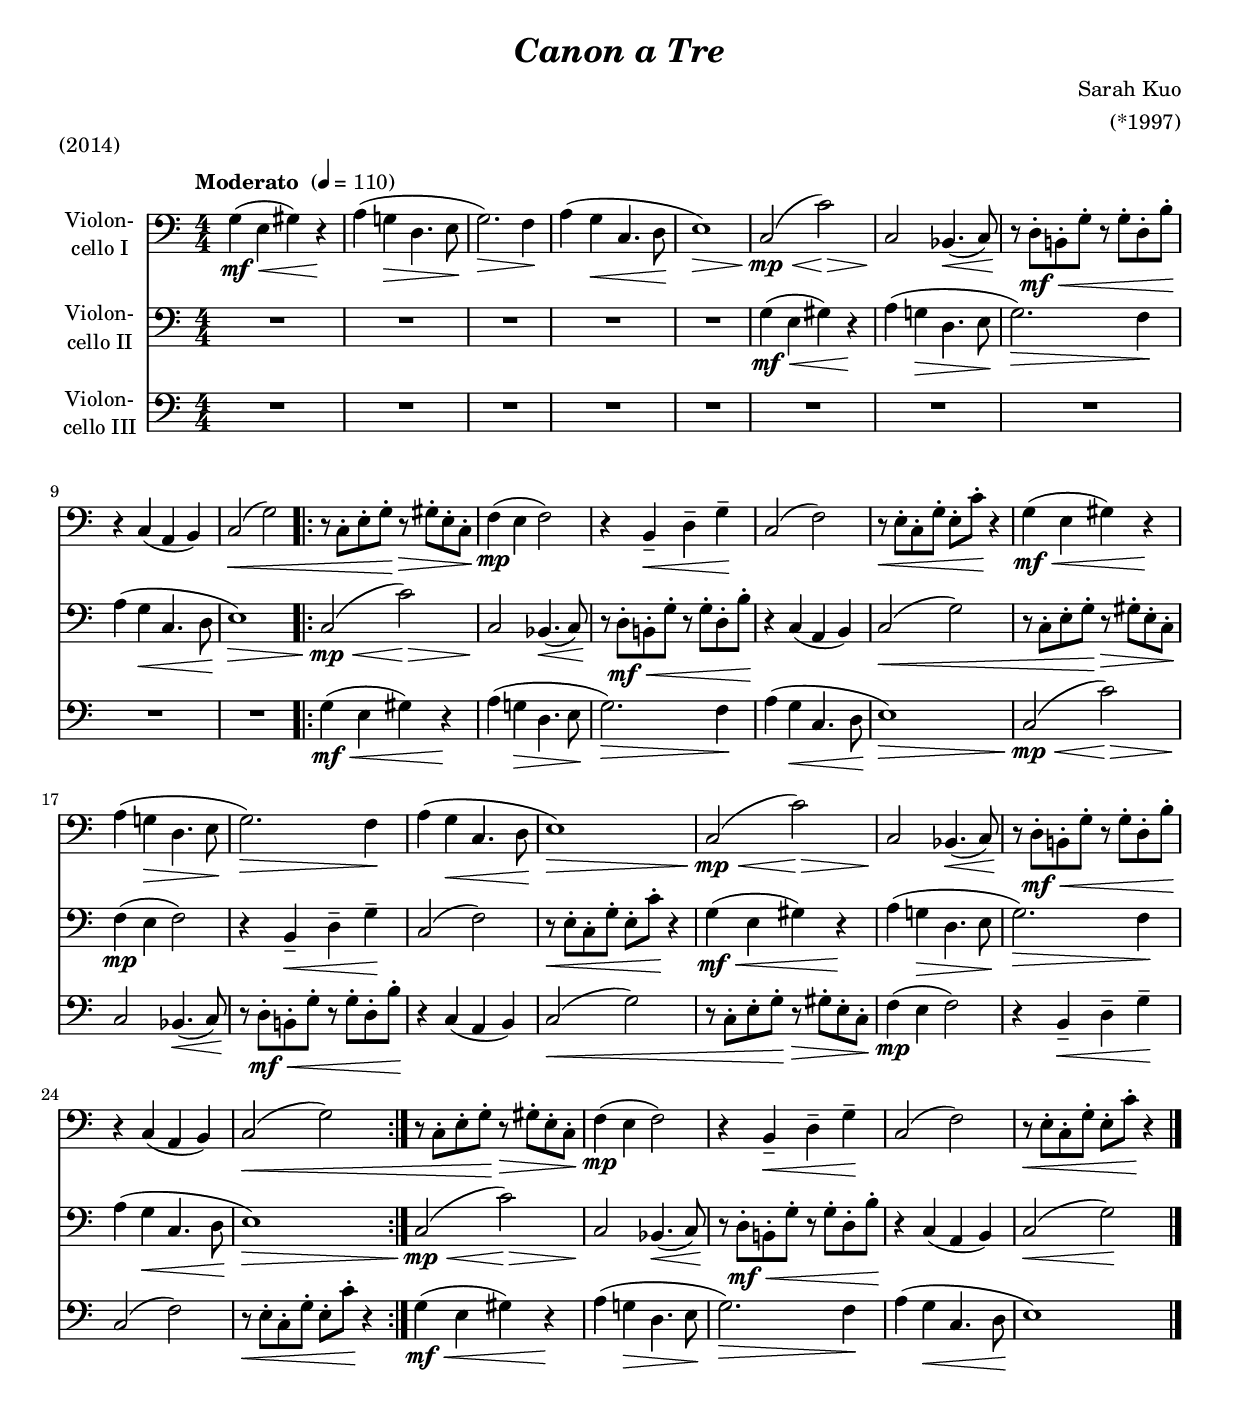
\version "2.18.2"
\include "deutsch.ly"

#(set-global-staff-size 18.3)

\header {
  title     = \markup \bold \italic "Canon a Tre"
  composer  = "Sarah Kuo"
  arranger  = "(*1997)"
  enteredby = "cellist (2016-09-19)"
  piece     = "(2014)"
}

voiceconsts = {
  \key c \major
  \time 4/4
  \clef "bass"
  \tempo "Moderato " 4=110
  \numericTimeSignature
%  \compressFullBarRests
  \set tupletSpannerDuration = #(ly:make-moment 1 4)
  % Set default beaming for all staves
  \set Timing.beamExceptions = #'()
  \set Timing.baseMoment     = #(ly:make-moment 1 2)
  \set Timing.beatStructure  = #'(1 1)
}

mifl = "flute"
mist = "string ensemble 1"
miba = "bassoon"
%mist = "trumpet"
%miba = "trombone"
%mikl = "acoustic grand"
mikl = "harpsichord"

va = \relative c' {
  \voiceconsts

  g4(\mf\< e gis) r4\!
  a( g!\> d4. e8\!
  g2.)\> f4\!
  a( g\< c,4. d8\!
  e1)\>

  c2(\!\mp\< c')\!\>
  c,\! b4.(\< c8)
  r\! d-.\mf\< h!-. g'-. r g-. d-. h'-.\!
  r4 c,( a h)
  c2(\< g')

  \repeat volta 2 {
    r8 c,-. e-. g-.\! r\> gis-. e-. c-.\!
    f4(\mp e f2)
    r4 h,--\< d-- g--\!
    c,2( f)
    r8\< e-. c-. g'-. e-. c'-.\! r4

    g4(\mf\< e gis) r4\!
    a( g!\> d4. e8\!
    g2.)\> f4\!
    a( g\< c,4. d8\!
    e1)\>
    
    c2(\!\mp\< c')\!\>
    c,\! b4.(\< c8)
    r\! d-.\mf\< h!-. g'-. r g-. d-. h'-.\!
    r4 c,( a h)
    c2(\< g')
  }

  r8 c,-. e-. g-.\! r\> gis-. e-. c-.\!
  f4(\mp e f2)
  r4 h,--\< d-- g--\!
  c,2( f)
  r8\< e-. c-. g'-. e-. c'-.\! r4 \bar "|."
}

vb = \relative c' {
  \voiceconsts

  R1*5

  g4(\mf\< e gis) r4\!
  a( g!\> d4. e8\!
  g2.)\> f4\!
  a( g\< c,4. d8\!
  e1)\>

  \repeat volta 2 {
    c2(\!\mp\< c')\!\>
    c,\! b4.(\< c8)
    r\! d-.\mf\< h!-. g'-. r g-. d-. h'-.\!
    r4 c,( a h)
    c2(\< g')

    r8 c,-. e-. g-.\! r\> gis-. e-. c-.\!
    f4(\mp e f2)
    r4 h,--\< d-- g--\!
    c,2( f)
    r8\< e-. c-. g'-. e-. c'-.\! r4

    g4(\mf\< e gis) r4\!
    a( g!\> d4. e8\!
    g2.)\> f4\!
    a( g\< c,4. d8\!
    e1)\>
  }

  c2(\!\mp\< c')\!\>
  c,\! b4.(\< c8)
  r\! d-.\mf\< h!-. g'-. r g-. d-. h'-.\!
  r4 c,( a h)
  c2(\< g')\! \bar "|."
}

vc = \relative c' {
  \voiceconsts

  R1*10

  \repeat volta 2 {
    g4(\mf\< e gis) r4\!
    a( g!\> d4. e8\!
    g2.)\> f4\!
    a( g\< c,4. d8\!
    e1)\>
    
    c2(\!\mp\< c')\!\>
    c,\! b4.(\< c8)
    r\! d-.\mf\< h!-. g'-. r g-. d-. h'-.\!
    r4 c,( a h)
    c2(\< g')
    
    r8 c,-. e-. g-.\! r\> gis-. e-. c-.\!
    f4(\mp e f2)
    r4 h,--\< d-- g--\!
    c,2( f)
    r8\< e-. c-. g'-. e-. c'-.\! r4
  }
  
  g4(\mf\< e gis) r4\!
  a( g!\> d4. e8\!
  g2.)\> f4\!
  a( g\< c,4. d8\!
  e1) \bar "|."
}


music = <<
      \new Staff {
        \set Staff.midiInstrument = \miba
        \set Staff.instrumentName = \markup \center-column { "Violon-" "cello I" }
        \transpose c c { \va }
      }

      \new Staff {
        \set Staff.midiInstrument = \miba
        \set Staff.instrumentName = \markup \center-column { "Violon-" "cello II" }
        \transpose c c { \vb }
      }
      
      \new Staff {
        \set Staff.midiInstrument = \miba
        \set Staff.instrumentName = \markup \center-column { "Violon-" "cello III" }
        \transpose c c { \vc }
      }
>>

\book {
  \score {
   \music
    \layout {}
  }

  \score {
    \unfoldRepeats \music

    \midi {
      \context {
        \Score
      }
    }
  }
}
